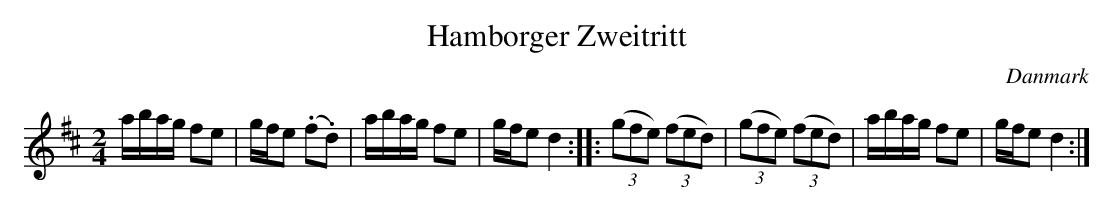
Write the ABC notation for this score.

X:1
T: Hamborger Zweitritt
O:Danmark
M: 2/4
L: 1/8
K: D
a/b/a/g/ fe|g/f/e (.f.d)|a/b/a/g/ fe|g/f/e d2::\
(3(gfe) (3(fed)|(3(gfe) (3(fed)|a/b/a/g/ fe|g/f/e d2:|
